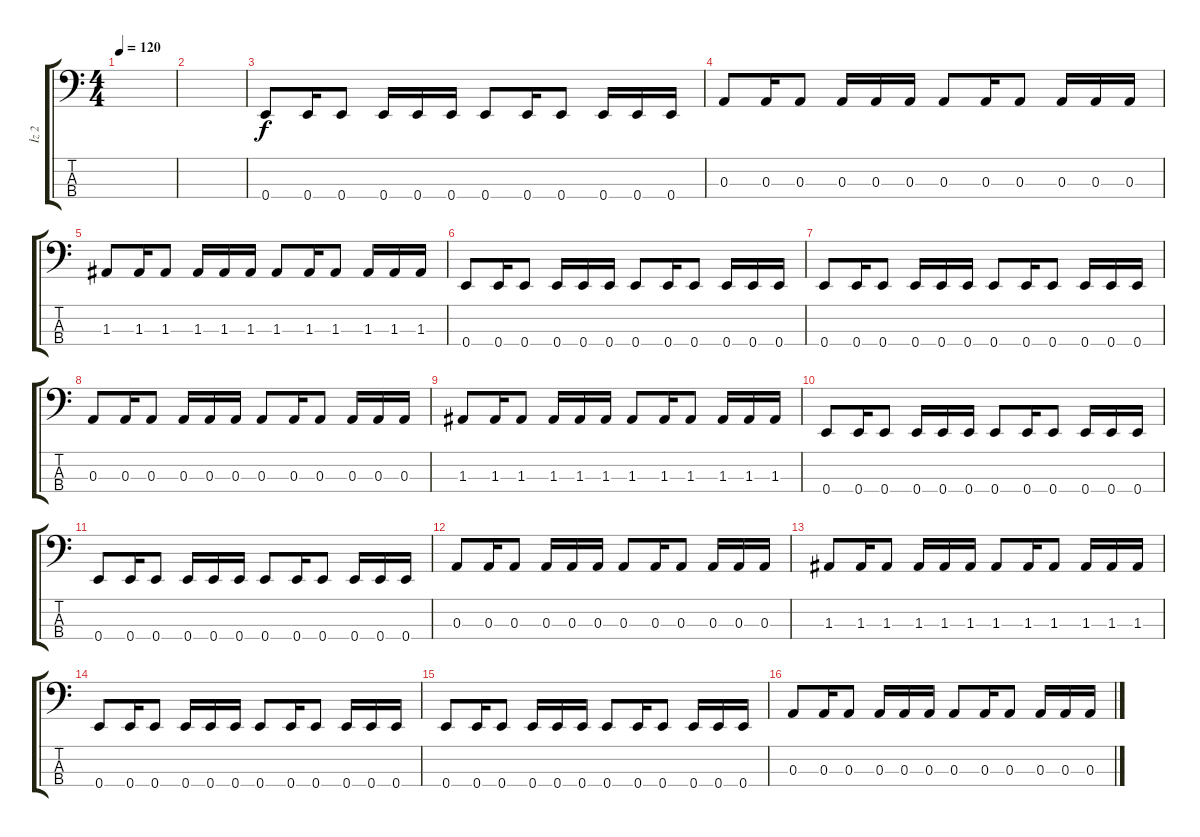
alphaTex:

\track ("İz 2" "İz 2") {instrument electricbassfinger}
\staff {score tabs}
\tuning (G2 D2 A1 E1) {hide}
\ts (4 4)
\tempo 120
\clef f4
\ks c
|
|
0.4.8 0.4.16 0.4.8 0.4.16 0.4.16 0.4.16 0.4.8 0.4.16 0.4.8 0.4.16 0.4.16 0.4.16 |
0.3.8 0.3.16 0.3.8 0.3.16 0.3.16 0.3.16 0.3.8 0.3.16 0.3.8 0.3.16 0.3.16 0.3.16 |
1.3.8 1.3.16 1.3.8 1.3.16 1.3.16 1.3.16 1.3.8 1.3.16 1.3.8 1.3.16 1.3.16 1.3.16 |
0.4.8 0.4.16 0.4.8 0.4.16 0.4.16 0.4.16 0.4.8 0.4.16 0.4.8 0.4.16 0.4.16 0.4.16 |
0.4.8 0.4.16 0.4.8 0.4.16 0.4.16 0.4.16 0.4.8 0.4.16 0.4.8 0.4.16 0.4.16 0.4.16 |
0.3.8 0.3.16 0.3.8 0.3.16 0.3.16 0.3.16 0.3.8 0.3.16 0.3.8 0.3.16 0.3.16 0.3.16 |
1.3.8 1.3.16 1.3.8 1.3.16 1.3.16 1.3.16 1.3.8 1.3.16 1.3.8 1.3.16 1.3.16 1.3.16 |
0.4.8 0.4.16 0.4.8 0.4.16 0.4.16 0.4.16 0.4.8 0.4.16 0.4.8 0.4.16 0.4.16 0.4.16 |
0.4.8 0.4.16 0.4.8 0.4.16 0.4.16 0.4.16 0.4.8 0.4.16 0.4.8 0.4.16 0.4.16 0.4.16 |
0.3.8 0.3.16 0.3.8 0.3.16 0.3.16 0.3.16 0.3.8 0.3.16 0.3.8 0.3.16 0.3.16 0.3.16 |
1.3.8 1.3.16 1.3.8 1.3.16 1.3.16 1.3.16 1.3.8 1.3.16 1.3.8 1.3.16 1.3.16 1.3.16 |
0.4.8 0.4.16 0.4.8 0.4.16 0.4.16 0.4.16 0.4.8 0.4.16 0.4.8 0.4.16 0.4.16 0.4.16 |
0.4.8 0.4.16 0.4.8 0.4.16 0.4.16 0.4.16 0.4.8 0.4.16 0.4.8 0.4.16 0.4.16 0.4.16 |
0.3.8 0.3.16 0.3.8 0.3.16 0.3.16 0.3.16 0.3.8 0.3.16 0.3.8 0.3.16 0.3.16 0.3.16
